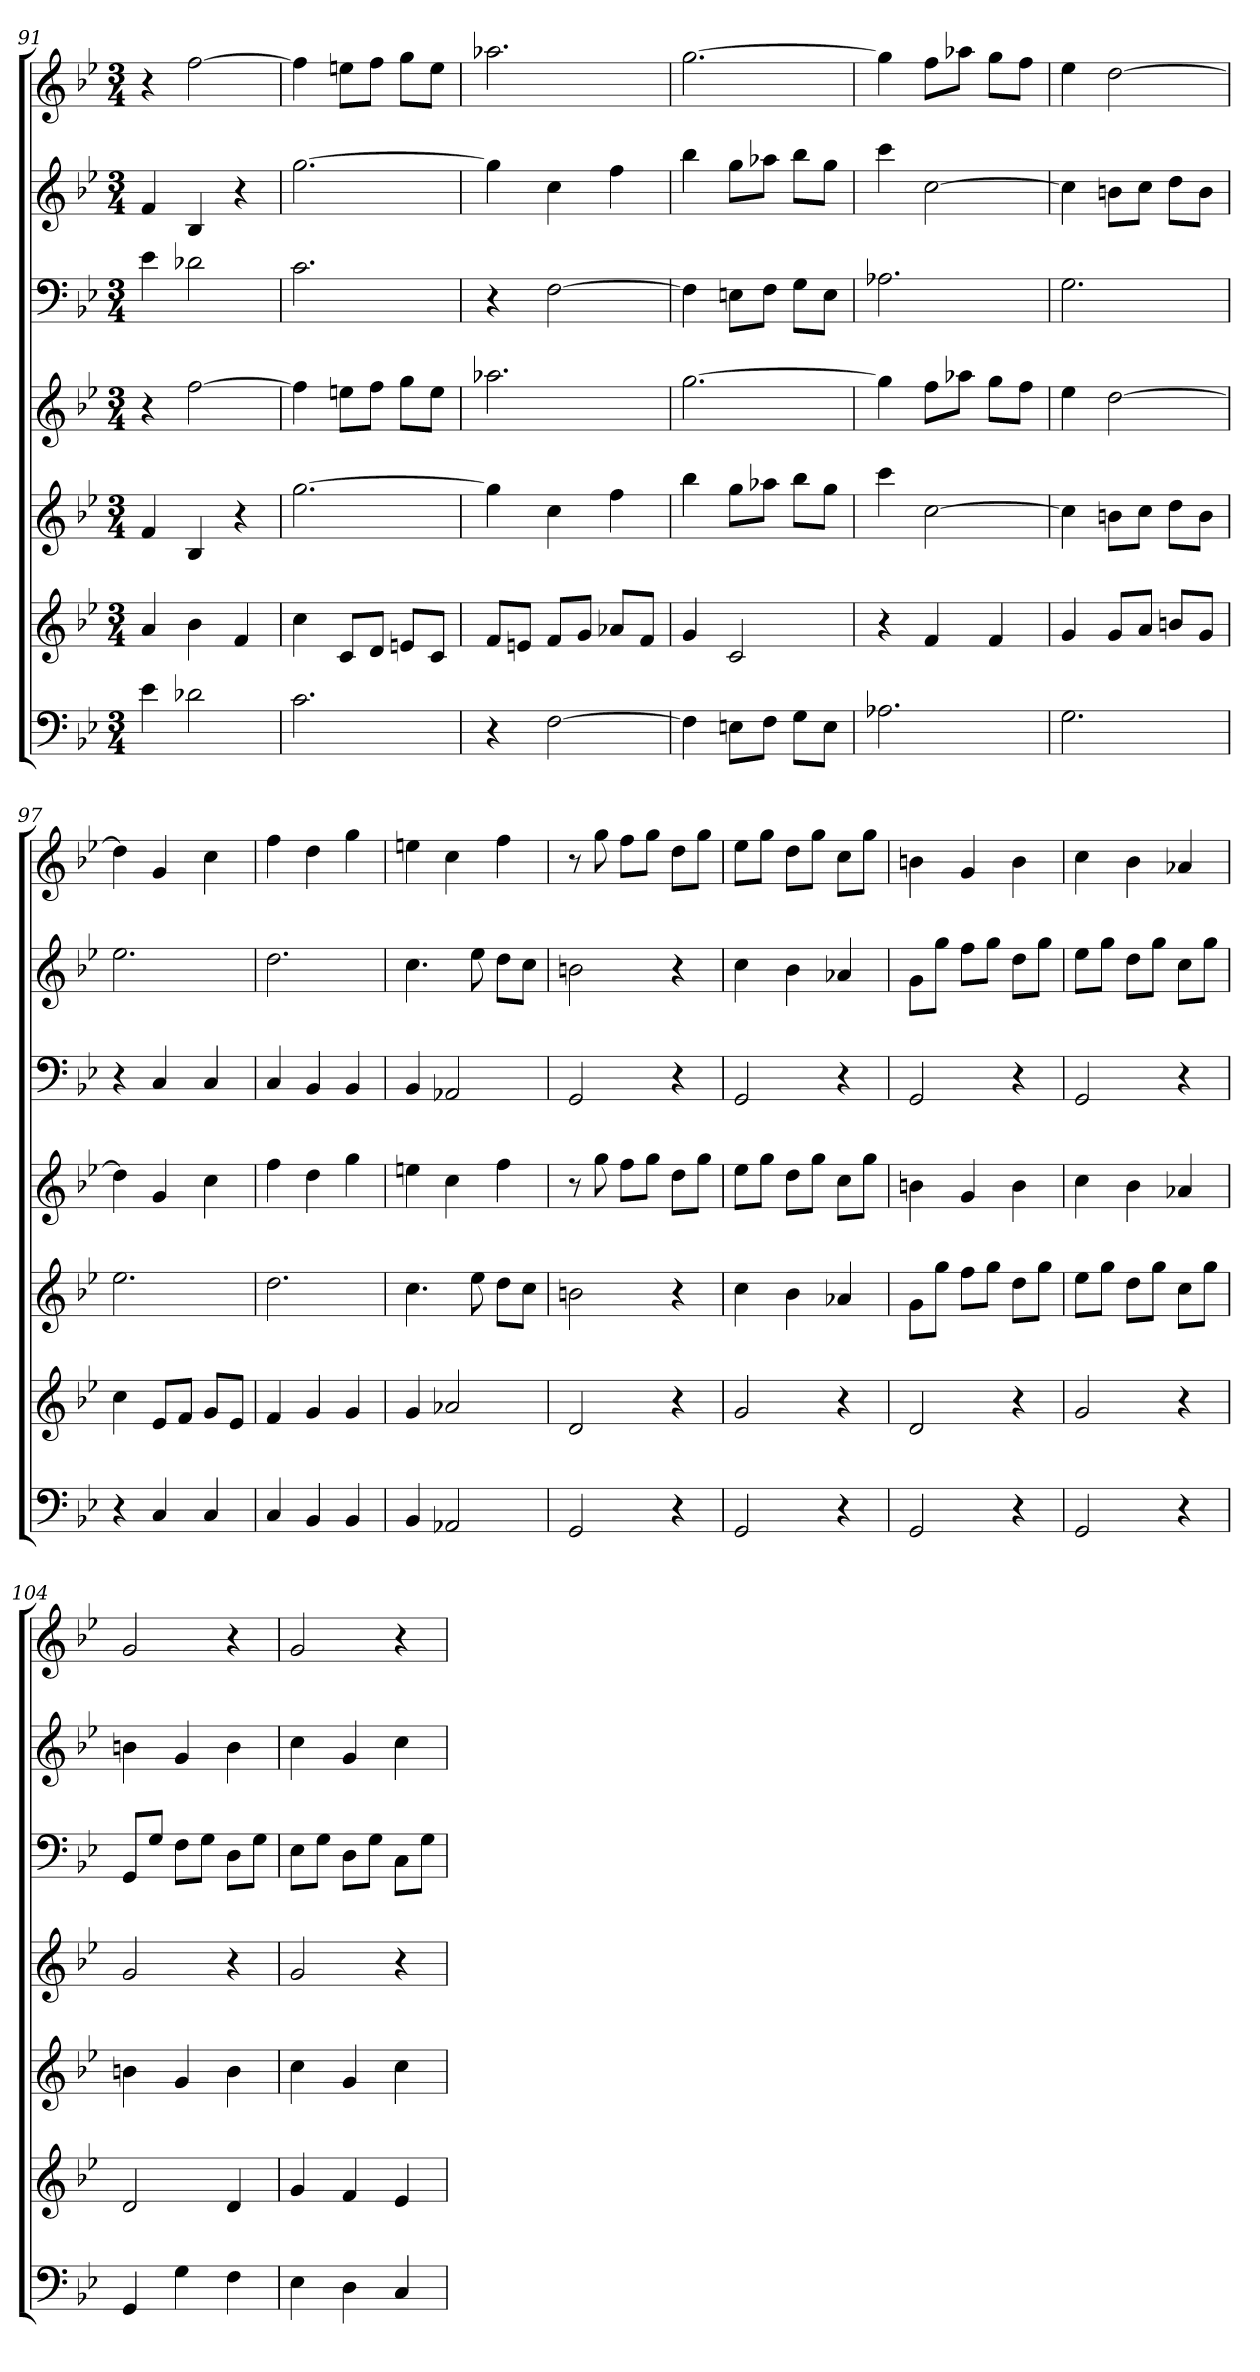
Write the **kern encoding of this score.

**kern	**kern	**kern	**kern	**kern	**kern	**kern
*part7	*part6	*part5	*part4	*part3	*part2	*part1
*staff7	*staff6	*staff5	*staff4	*staff3	*staff2	*staff1
*k[b-e-]	*k[b-e-]	*k[b-e-]	*k[b-e-]	*k[b-e-]	*k[b-e-]	*k[b-e-]
*g:	*g:	*g:	*g:	*g:	*g:	*g:
*M3/4	*M3/4	*M3/4	*M3/4	*M3/4	*M3/4	*M3/4
=91	=91	=91	=91	=91	=91	=91
4e-	4a	4f	4r	4e-	4f	4r
2d-X	4b-	4B-	[2ff	2d-X	4B-	[2ff
.	4f	4r	.	.	4r	.
=92	=92	=92	=92	=92	=92	=92
2.c	4cc	[2.gg	4ff]	2.c	[2.gg	4ff]
.	8cL	.	8eenL	.	.	8eenL
.	8dJ	.	8ffJ	.	.	8ffJ
.	8enL	.	8ggL	.	.	8ggL
.	8cJ	.	8eeJ	.	.	8eeJ
=93	=93	=93	=93	=93	=93	=93
4r	8fL	4gg]	2.aa-X	4r	4gg]	2.aa-X
.	8enJ	.	.	.	.	.
[2F	8fL	4cc	.	[2F	4cc	.
.	8gJ	.	.	.	.	.
.	8a-XL	4ff	.	.	4ff	.
.	8fJ	.	.	.	.	.
=94	=94	=94	=94	=94	=94	=94
4F]	4g	4bb-	[2.gg	4F]	4bb-	[2.gg
8EnL	2c	8ggL	.	8EnL	8ggL	.
8FJ	.	8aa-XJ	.	8FJ	8aa-XJ	.
8GL	.	8bb-L	.	8GL	8bb-L	.
8EJ	.	8ggJ	.	8EJ	8ggJ	.
=95	=95	=95	=95	=95	=95	=95
2.A-X	4r	4ccc	4gg]	2.A-X	4ccc	4gg]
.	4f	[2cc	8ffL	.	[2cc	8ffL
.	.	.	8aa-XJ	.	.	8aa-XJ
.	4f	.	8ggL	.	.	8ggL
.	.	.	8ffJ	.	.	8ffJ
=96	=96	=96	=96	=96	=96	=96
2.G	4g	4cc]	4ee-	2.G	4cc]	4ee-
.	8gL	8bnL	[2dd	.	8bnL	[2dd
.	8aJ	8ccJ	.	.	8ccJ	.
.	8bnL	8ddL	.	.	8ddL	.
.	8gJ	8bJ	.	.	8bJ	.
=97	=97	=97	=97	=97	=97	=97
4r	4cc	2.ee-	4dd]	4r	2.ee-	4dd]
4C	8e-L	.	4g	4C	.	4g
.	8fJ	.	.	.	.	.
4C	8gL	.	4cc	4C	.	4cc
.	8e-J	.	.	.	.	.
=98	=98	=98	=98	=98	=98	=98
4C	4f	2.dd	4ff	4C	2.dd	4ff
4BB-	4g	.	4dd	4BB-	.	4dd
4BB-	4g	.	4gg	4BB-	.	4gg
=99	=99	=99	=99	=99	=99	=99
4BB-	4g	4.cc	4een	4BB-	4.cc	4een
2AA-X	2a-X	.	4cc	2AA-X	.	4cc
.	.	8ee-	.	.	8ee-	.
.	.	8ddL	4ff	.	8ddL	4ff
.	.	8ccJ	.	.	8ccJ	.
=100	=100	=100	=100	=100	=100	=100
2GG	2d	2bn	8r	2GG	2bn	8r
.	.	.	8gg	.	.	8gg
.	.	.	8ffL	.	.	8ffL
.	.	.	8ggJ	.	.	8ggJ
4r	4r	4r	8ddL	4r	4r	8ddL
.	.	.	8ggJ	.	.	8ggJ
=101	=101	=101	=101	=101	=101	=101
2GG	2g	4cc	8ee-L	2GG	4cc	8ee-L
.	.	.	8ggJ	.	.	8ggJ
.	.	4b-	8ddL	.	4b-	8ddL
.	.	.	8ggJ	.	.	8ggJ
4r	4r	4a-X	8ccL	4r	4a-X	8ccL
.	.	.	8ggJ	.	.	8ggJ
=102	=102	=102	=102	=102	=102	=102
2GG	2d	8gL	4bn	2GG	8gL	4bn
.	.	8ggJ	.	.	8ggJ	.
.	.	8ffL	4g	.	8ffL	4g
.	.	8ggJ	.	.	8ggJ	.
4r	4r	8ddL	4b	4r	8ddL	4b
.	.	8ggJ	.	.	8ggJ	.
=103	=103	=103	=103	=103	=103	=103
2GG	2g	8ee-L	4cc	2GG	8ee-L	4cc
.	.	8ggJ	.	.	8ggJ	.
.	.	8ddL	4b-	.	8ddL	4b-
.	.	8ggJ	.	.	8ggJ	.
4r	4r	8ccL	4a-X	4r	8ccL	4a-X
.	.	8ggJ	.	.	8ggJ	.
=104	=104	=104	=104	=104	=104	=104
4GG	2d	4bn	2g	8GGL	4bn	2g
.	.	.	.	8GJ	.	.
4G	.	4g	.	8FL	4g	.
.	.	.	.	8GJ	.	.
4F	4d	4b	4r	8DL	4b	4r
.	.	.	.	8GJ	.	.
=105	=105	=105	=105	=105	=105	=105
4E-	4g	4cc	2g	8E-L	4cc	2g
.	.	.	.	8GJ	.	.
4D	4f	4g	.	8DL	4g	.
.	.	.	.	8GJ	.	.
4C	4e-	4cc	4r	8CL	4cc	4r
.	.	.	.	8GJ	.	.
=	=	=	=	=	=	=
*-	*-	*-	*-	*-	*-	*-
